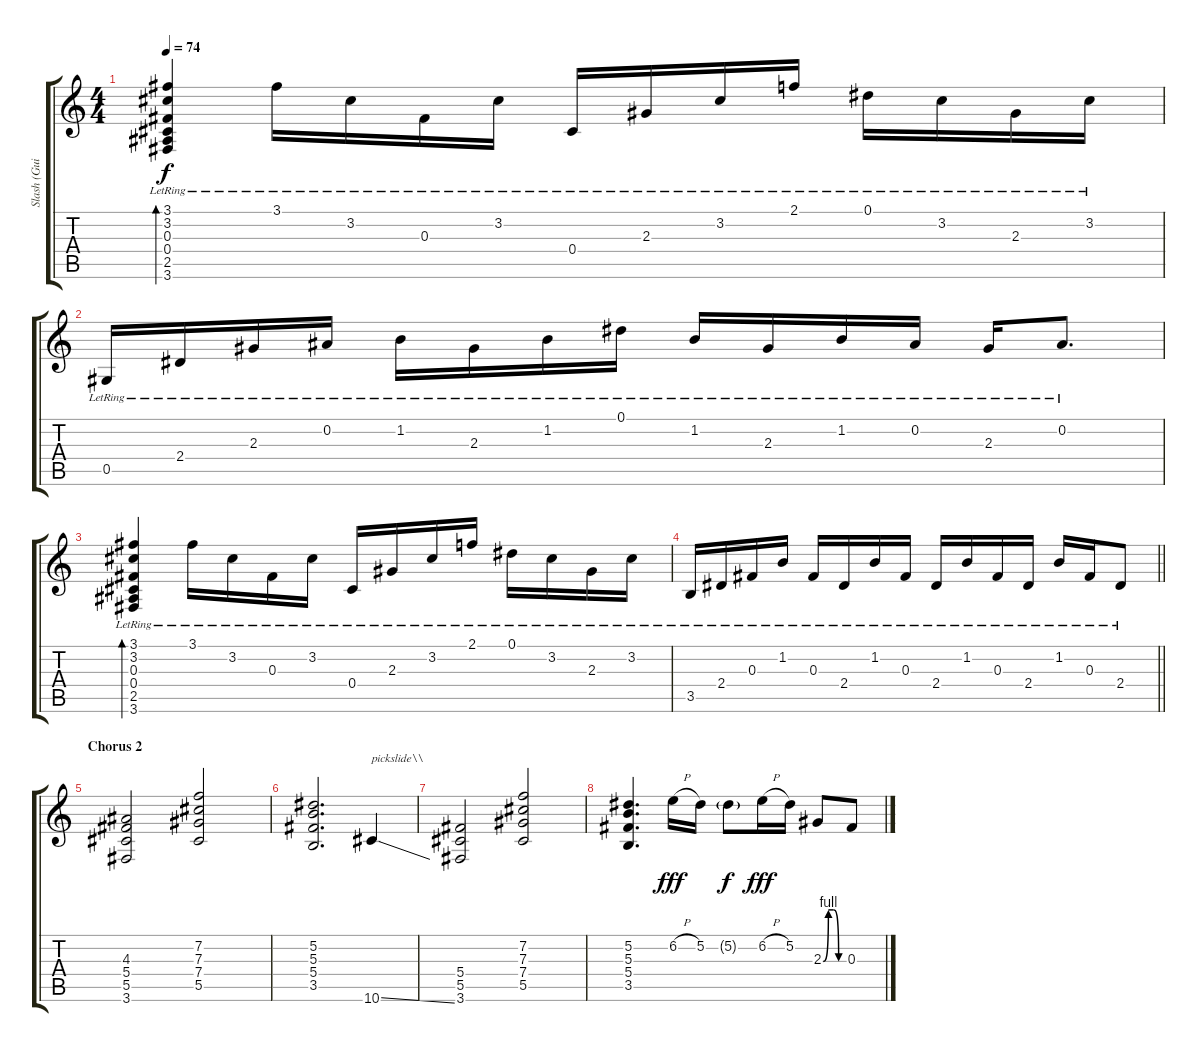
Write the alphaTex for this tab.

\track ("Slash (Guitar - 6 Strings)" "Slash (Gui") {instrument distortionguitar}
\staff {score tabs}
\tuning (Eb4 Bb3 Gb3 Db3 Ab2 Eb2) {hide}
\ts (4 4)
\tempo 74
\clef g2
\ks c
(3.1 3.2 0.3{lr} 0.4{lr} 2.5 3.6{lr}).4{bd 60 dy f} 3.1{lr}.16 3.2{lr}.16 0.3{lr}.16 3.2{lr}.16 0.4{lr}.16 2.3{lr}.16 3.2{lr}.16 2.1{lr}.16 0.1{lr}.16 3.2{lr}.16 2.3{lr}.16 3.2{lr}.16 |
0.5{lr}.16 2.4{lr}.16 2.3{lr}.16 0.2{lr}.16 1.2{lr}.16 2.3{lr}.16 1.2{lr}.16 0.1{lr}.16 1.2{lr}.16 2.3{lr}.16 1.2{lr}.16 0.2{lr}.16 2.3{lr}.16 0.2{lr}.8{d} |
(3.1 3.2 0.3{lr} 0.4{lr} 2.5 3.6{lr}).4{bd 60} 3.1{lr}.16 3.2{lr}.16 0.3{lr}.16 3.2{lr}.16 0.4{lr}.16 2.3{lr}.16 3.2{lr}.16 2.1{lr}.16 0.1{lr}.16 3.2{lr}.16 2.3{lr}.16 3.2{lr}.16 |
\barLineRight lightlight
3.5{lr}.16 2.4{lr}.16 0.3{lr}.16 1.2{lr}.16 0.3{lr}.16 2.4{lr}.16 1.2{lr}.16 0.3{lr}.16 2.4{lr}.16 1.2{lr}.16 0.3{lr}.16 2.4{lr}.16 1.2{lr}.16 0.3{lr}.16 2.4{lr}.8 |
\section ("" "Chorus 2")
(4.3 5.4 5.5 3.6).2{balance 16 instrument distortionguitar} (7.2 7.3 7.4 5.5).2 |
(5.2 5.3 5.4 3.5).2{d} 10.6{ss}.4{txt "pickslide\\\\"} |
(5.4 5.5 3.6).2 (7.2 7.3 7.4 5.5).2 |
(5.2 5.3 5.4 3.5).4{d} 6.2{h}.16{dy fff} 5.2.16 5.2{g}.8{dy f} 6.2{h}.16{dy fff} 5.2.16 2.3{be (custom 0 0 15 4 30 4 45 0 60 0)}.8 0.3.8
